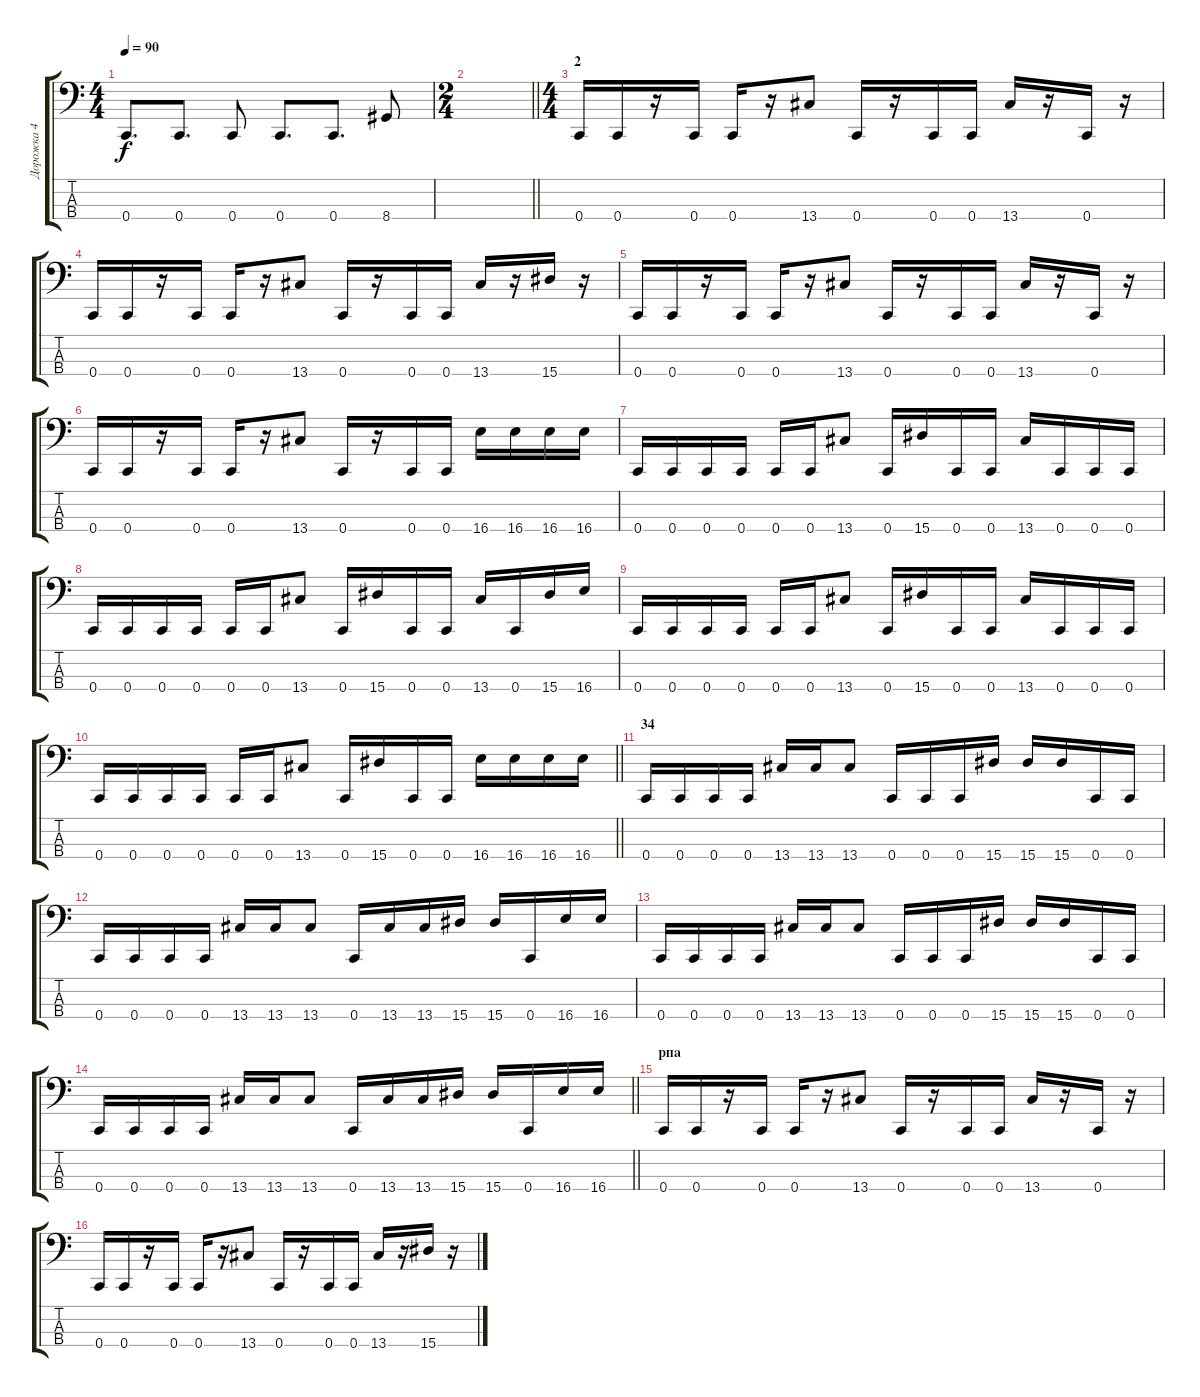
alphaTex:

\track ("Дорожка 4" "Дорожка 4") {instrument slapbass1}
\staff {score tabs}
\tuning (F2 C2 G1 C1) {hide}
\ts (4 4)
\tempo 90
\clef f4
\ks c
0.4.8{d dy f} 0.4.8{d} 0.4.8 0.4.8{d} 0.4.8{d} 8.4.8 |
\ts (2 4)
\barLineRight lightlight
|
\ts (4 4)
\section ("" "2")
0.4.16 0.4.16 r.16 0.4.16 0.4.16 r.16 13.4.8 0.4.16 r.16 0.4.16 0.4.16 13.4.16 r.16 0.4.16 r.16 |
0.4.16 0.4.16 r.16 0.4.16 0.4.16 r.16 13.4.8 0.4.16 r.16 0.4.16 0.4.16 13.4.16 r.16 15.4.16 r.16 |
0.4.16 0.4.16 r.16 0.4.16 0.4.16 r.16 13.4.8 0.4.16 r.16 0.4.16 0.4.16 13.4.16 r.16 0.4.16 r.16 |
0.4.16 0.4.16 r.16 0.4.16 0.4.16 r.16 13.4.8 0.4.16 r.16 0.4.16 0.4.16 16.4.16 16.4.16 16.4.16 16.4.16 |
0.4.16 0.4.16 0.4.16 0.4.16 0.4.16 0.4.16 13.4.8 0.4.16 15.4.16 0.4.16 0.4.16 13.4.16 0.4.16 0.4.16 0.4.16 |
0.4.16 0.4.16 0.4.16 0.4.16 0.4.16 0.4.16 13.4.8 0.4.16 15.4.16 0.4.16 0.4.16 13.4.16 0.4.16 15.4.16 16.4.16 |
0.4.16 0.4.16 0.4.16 0.4.16 0.4.16 0.4.16 13.4.8 0.4.16 15.4.16 0.4.16 0.4.16 13.4.16 0.4.16 0.4.16 0.4.16 |
\barLineRight lightlight
0.4.16 0.4.16 0.4.16 0.4.16 0.4.16 0.4.16 13.4.8 0.4.16 15.4.16 0.4.16 0.4.16 16.4.16 16.4.16 16.4.16 16.4.16 |
\section ("" "34")
0.4.16 0.4.16 0.4.16 0.4.16 13.4.16 13.4.16 13.4.8 0.4.16 0.4.16 0.4.16 15.4.16 15.4.16 15.4.16 0.4.16 0.4.16 |
0.4.16 0.4.16 0.4.16 0.4.16 13.4.16 13.4.16 13.4.8 0.4.16 13.4.16 13.4.16 15.4.16 15.4.16 0.4.16 16.4.16 16.4.16 |
0.4.16 0.4.16 0.4.16 0.4.16 13.4.16 13.4.16 13.4.8 0.4.16 0.4.16 0.4.16 15.4.16 15.4.16 15.4.16 0.4.16 0.4.16 |
\barLineRight lightlight
0.4.16 0.4.16 0.4.16 0.4.16 13.4.16 13.4.16 13.4.8 0.4.16 13.4.16 13.4.16 15.4.16 15.4.16 0.4.16 16.4.16 16.4.16 |
\section ("" "рпа")
0.4.16 0.4.16 r.16 0.4.16 0.4.16 r.16 13.4.8 0.4.16 r.16 0.4.16 0.4.16 13.4.16 r.16 0.4.16 r.16 |
0.4.16 0.4.16 r.16 0.4.16 0.4.16 r.16 13.4.8 0.4.16 r.16 0.4.16 0.4.16 13.4.16 r.16 15.4.16 r.16
